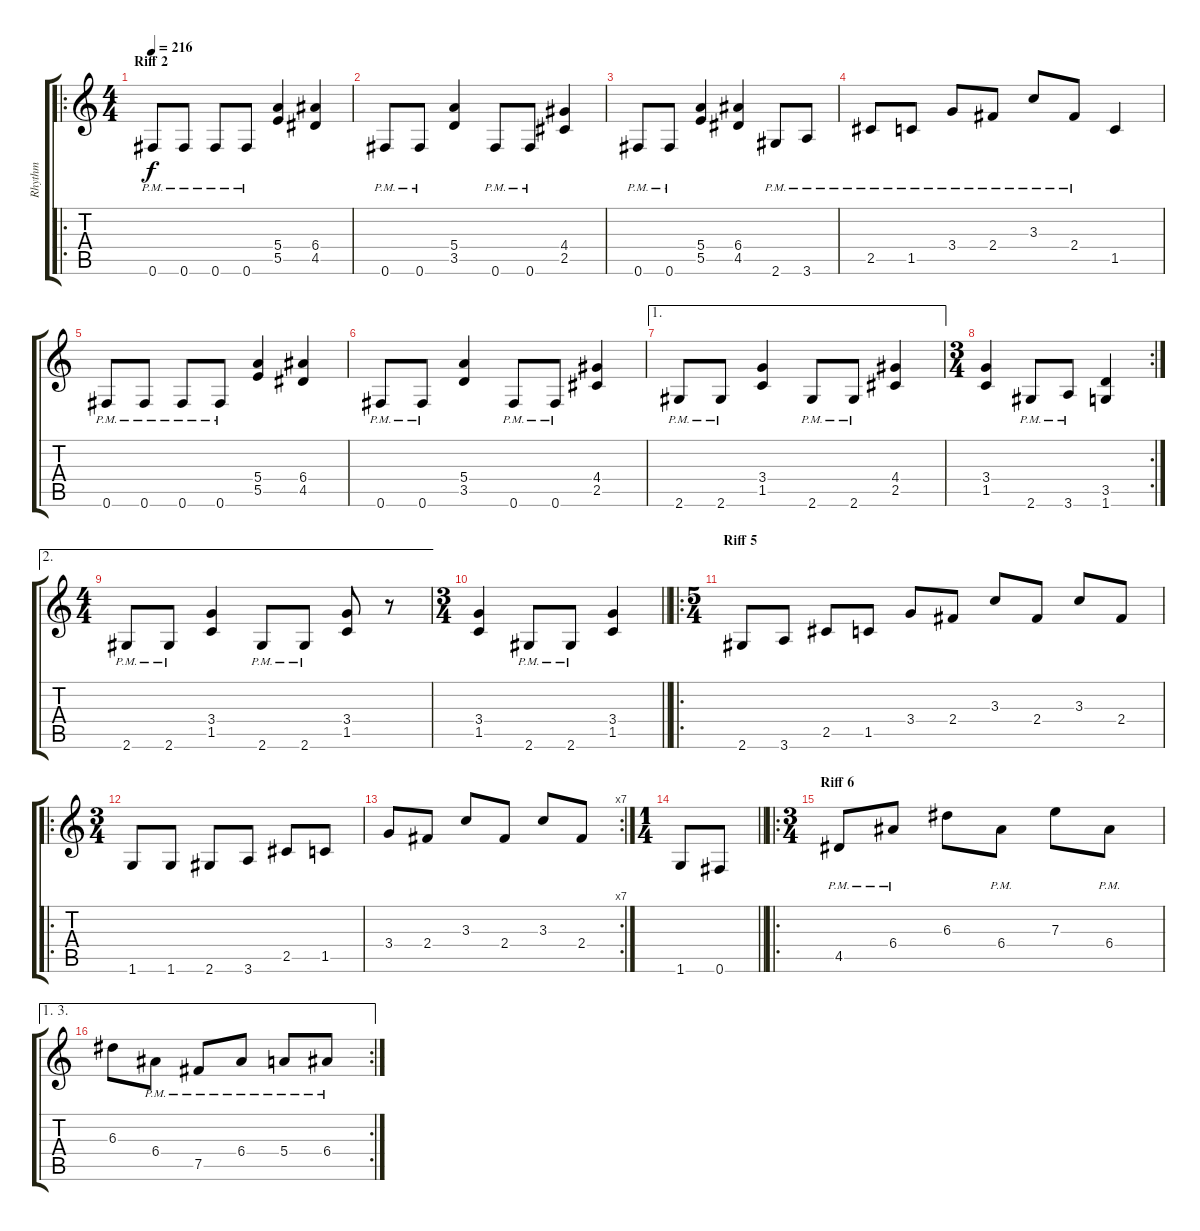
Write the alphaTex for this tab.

\track ("Rhythm" "Rhythm") {instrument distortionguitar}
\staff {score tabs}
\tuning (Gb4 Db4 A3 E3 B2 Gb2) {hide}
\ro
\ts (4 4)
\section ("" "Riff 2")
\tempo 216
\clef g2
\ks c
0.6{pm}.8{dy f} 0.6{pm}.8 0.6{pm}.8 0.6{pm}.8 (5.4 5.5).4 (6.4 4.5).4 |
0.6{pm}.8 0.6{pm}.8 (5.4 3.5).4 0.6{pm}.8 0.6{pm}.8 (4.4 2.5).4 |
0.6{pm}.8 0.6{pm}.8 (5.4 5.5).4 (6.4 4.5).4 2.6{pm}.8 3.6{pm}.8 |
2.5{pm}.8 1.5{pm}.8 3.4{pm}.8 2.4{pm}.8 3.3{pm}.8 2.4{pm}.8 1.5.4 |
0.6{pm}.8 0.6{pm}.8 0.6{pm}.8 0.6{pm}.8 (5.4 5.5).4 (6.4 4.5).4 |
0.6{pm}.8 0.6{pm}.8 (5.4 3.5).4 0.6{pm}.8 0.6{pm}.8 (4.4 2.5).4 |
\ae 1
2.6{pm}.8 2.6{pm}.8 (3.4 1.5).4 2.6{pm}.8 2.6{pm}.8 (4.4 2.5).4 |
\rc 2
\ts (3 4)
(3.4 1.5).4 2.6{pm}.8 3.6{pm}.8 (3.5 1.6).4 |
\ae 2
\ts (4 4)
2.6{pm}.8 2.6{pm}.8 (3.4 1.5).4 2.6{pm}.8 2.6{pm}.8 (3.4 1.5).8 r.8 |
\ts (3 4)
\barLineRight lightlight
(3.4 1.5).4 2.6{pm}.8 2.6{pm}.8 (3.4 1.5).4 |
\ro
\ts (5 4)
\section ("" "Riff 5")
2.6.8 3.6.8 2.5.8 1.5.8 3.4.8 2.4.8 3.3.8 2.4.8 3.3.8 2.4.8 |
\ro
\ts (3 4)
1.6.8 1.6.8 2.6.8 3.6.8 2.5.8 1.5.8 |
\rc 7
3.4.8 2.4.8 3.3.8 2.4.8 3.3.8 2.4.8 |
\ts (1 4)
\barLineRight lightlight
1.6.8 0.6.8 |
\ro
\ts (3 4)
\section ("" "Riff 6")
4.5{pm}.8 6.4{pm}.8 6.3.8 6.4{pm}.8 7.3.8 6.4{pm}.8 |
\ae (1 3)
\rc 2
6.3.8 6.4{pm}.8 7.5{pm}.8 6.4{pm}.8 5.4{pm}.8 6.4{pm}.8
